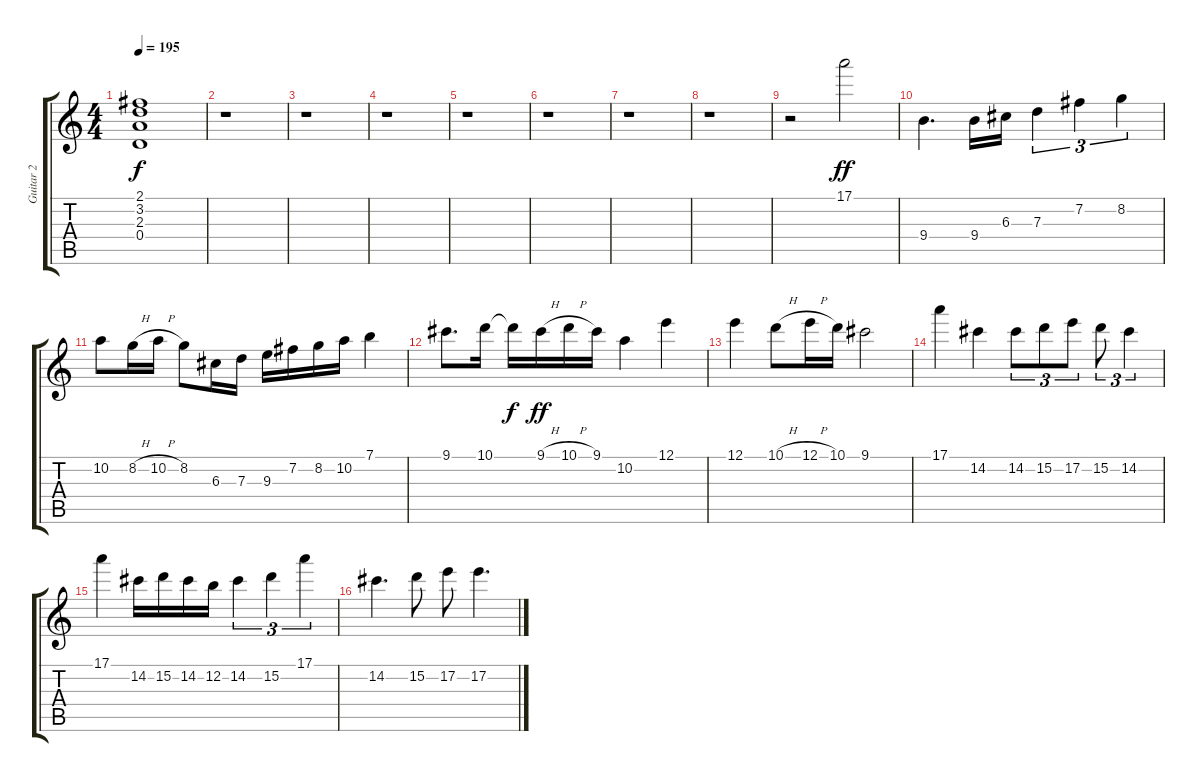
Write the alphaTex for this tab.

\track ("Guitar 2" "Guitar 2") {instrument distortionguitar}
\staff {score tabs}
\tuning (E4 B3 G3 D3 A2 E2) {hide}
\ts (4 4)
\tempo 195
\clef g2
\ks c
(2.1{t} 3.2{t} 2.3{t} 0.4{t}).1{dy f} |
r.1 |
r.1 |
r.1 |
r.1 |
r.1 |
r.1 |
r.1 |
r.2 17.1.2{dy ff} |
9.4.4{d} 9.4.16 6.3.16 7.3.4{tu (3 2)} 7.2.4{tu (3 2)} 8.2.4{tu (3 2)} |
10.2.8 8.2{h}.16 10.2{h}.16 8.2.8 6.3.16 7.3.16 9.3.16 7.2.16 8.2.16 10.2.16 7.1.4 |
9.1.8{d} 10.1.16 10.1{t}.16{dy f} 9.1{h}.16{dy ff} 10.1{h}.16 9.1.16 10.2.4 12.1.4 |
12.1.4 10.1{h}.8 12.1{h}.16 10.1.16 9.1.2 |
17.1.4 14.2.4 14.2.8{tu (3 2)} 15.2.8{tu (3 2)} 17.2.8{tu (3 2)} 15.2.8{tu (3 2)} 14.2.4{tu (3 2)} |
17.1.4 14.2.16 15.2.16 14.2.16 12.2.16 14.2.4{tu (3 2)} 15.2.4{tu (3 2)} 17.1.4{tu (3 2)} |
14.2.4{d} 15.2.8 17.2.8 17.2.4{d}
